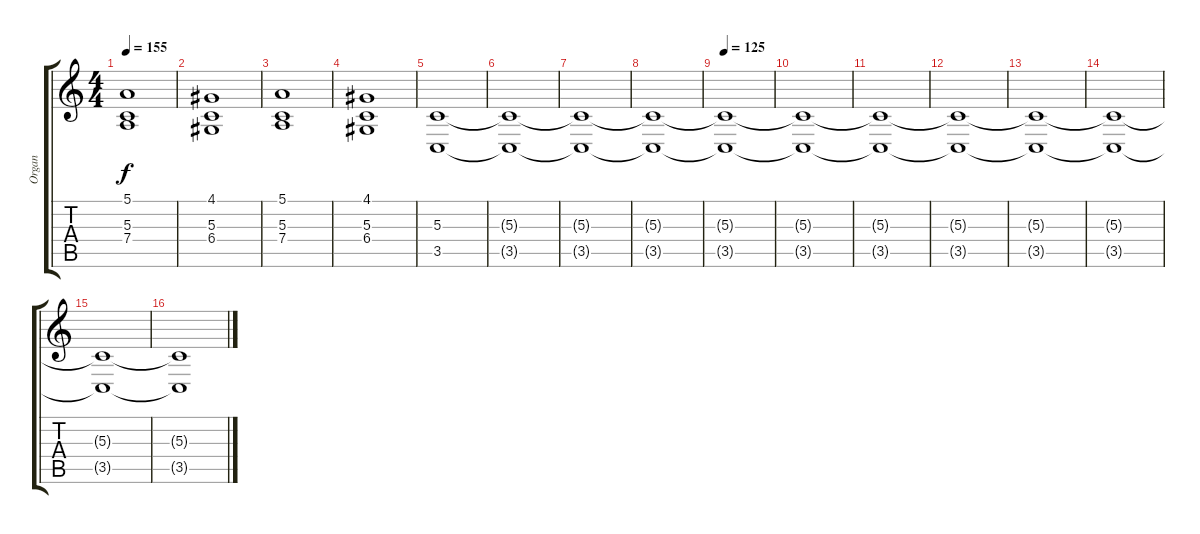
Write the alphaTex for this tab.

\track ("Organ" "Organ") {instrument rockorgan}
\staff {score tabs}
\tuning (E4 B3 G3 D3 A2 E2) {hide}
\ts (4 4)
\tempo 155
\clef g2
\ks c
(5.1 5.3 7.4).1{dy f} |
(4.1 5.3 6.4).1 |
(5.1 5.3 7.4).1 |
(4.1 5.3 6.4).1 |
(5.3 3.5).1 |
(5.3{t} 3.5{t}).1 |
(5.3{t} 3.5{t}).1 |
(5.3{t} 3.5{t}).1 |
\tempo 125
(5.3{t} 3.5{t}).1 |
(5.3{t} 3.5{t}).1 |
(5.3{t} 3.5{t}).1 |
(5.3{t} 3.5{t}).1 |
(5.3{t} 3.5{t}).1 |
(5.3{t} 3.5{t}).1 |
(5.3{t} 3.5{t}).1 |
(5.3{t} 3.5{t}).1
